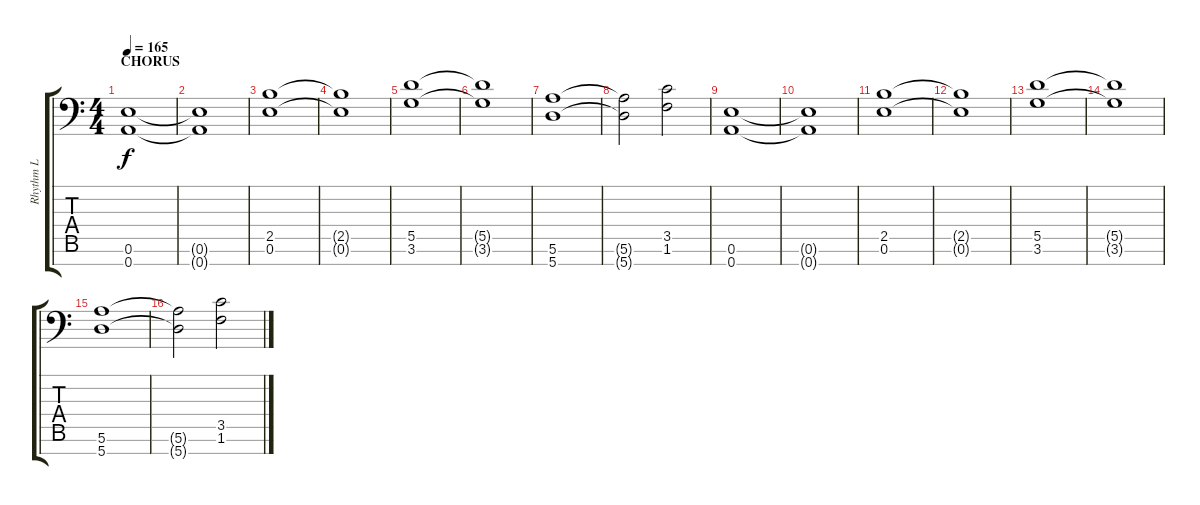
\track ("Rhythm L" "Rhythm L") {instrument distortionguitar}
\staff {score tabs}
\tuning (E4 B3 G3 D3 A2 E2 A1) {hide}
\ts (4 4)
\section ("" "CHORUS")
\tempo 165
\clef f4
\ks c
(0.6 0.7).1{dy f} |
(0.6{t} 0.7{t}).1 |
(2.5 0.6).1 |
(2.5{t} 0.6{t}).1 |
(5.5 3.6).1 |
(5.5{t} 3.6{t}).1 |
(5.6 5.7).1 |
(5.6{t} 5.7{t}).2 (3.5 1.6).2 |
(0.6 0.7).1 |
(0.6{t} 0.7{t}).1 |
(2.5 0.6).1 |
(2.5{t} 0.6{t}).1 |
(5.5 3.6).1 |
(5.5{t} 3.6{t}).1 |
(5.6 5.7).1 |
(5.6{t} 5.7{t}).2 (3.5 1.6).2
